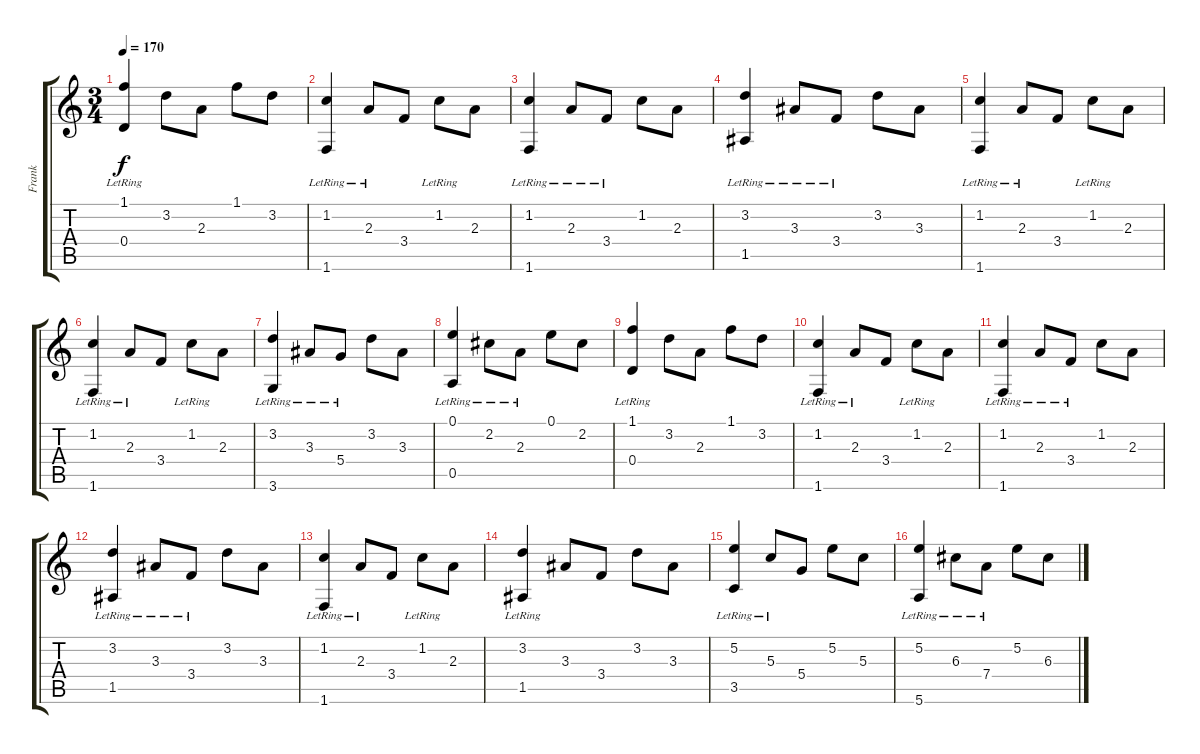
\track ("Frank" "Frank") {instrument acousticguitarsteel}
\staff {score tabs}
\tuning (E4 B3 G3 D3 A2 E2) {hide}
\ts (3 4)
\tempo 170
\clef g2
\ks c
(1.1 0.4{lr}).4{dy f} 3.2.8 2.3.8 1.1.8 3.2.8 |
(1.2{lr} 1.6{lr}).4 2.3{lr}.8 3.4.8 1.2{lr}.8 2.3.8 |
(1.2{lr} 1.6{lr}).4 2.3{lr}.8 3.4{lr}.8 1.2.8 2.3.8 |
(3.2{lr} 1.5{lr}).4 3.3{lr}.8 3.4{lr}.8 3.2.8 3.3.8 |
(1.2{lr} 1.6{lr}).4 2.3{lr}.8 3.4.8 1.2{lr}.8 2.3.8 |
(1.2{lr} 1.6{lr}).4 2.3{lr}.8 3.4.8 1.2{lr}.8 2.3.8 |
(3.2{lr} 3.6{lr}).4 3.3{lr}.8 5.4{lr}.8 3.2.8 3.3.8 |
(0.1{lr} 0.5{lr}).4 2.2{lr}.8 2.3{lr}.8 0.1.8 2.2.8 |
(1.1 0.4{lr}).4 3.2.8 2.3.8 1.1.8 3.2.8 |
(1.2{lr} 1.6{lr}).4 2.3{lr}.8 3.4.8 1.2{lr}.8 2.3.8 |
(1.2{lr} 1.6{lr}).4 2.3{lr}.8 3.4{lr}.8 1.2.8 2.3.8 |
(3.2{lr} 1.5{lr}).4 3.3{lr}.8 3.4{lr}.8 3.2.8 3.3.8 |
(1.2{lr} 1.6{lr}).4 2.3{lr}.8 3.4.8 1.2{lr}.8 2.3.8 |
(3.2{lr} 1.5{lr}).4 3.3.8 3.4.8 3.2.8 3.3.8 |
(5.2{lr} 3.5{lr}).4 5.3{lr}.8 5.4.8 5.2.8 5.3.8 |
(5.2{lr} 5.6{lr}).4 6.3{lr}.8 7.4{lr}.8 5.2.8 6.3.8
